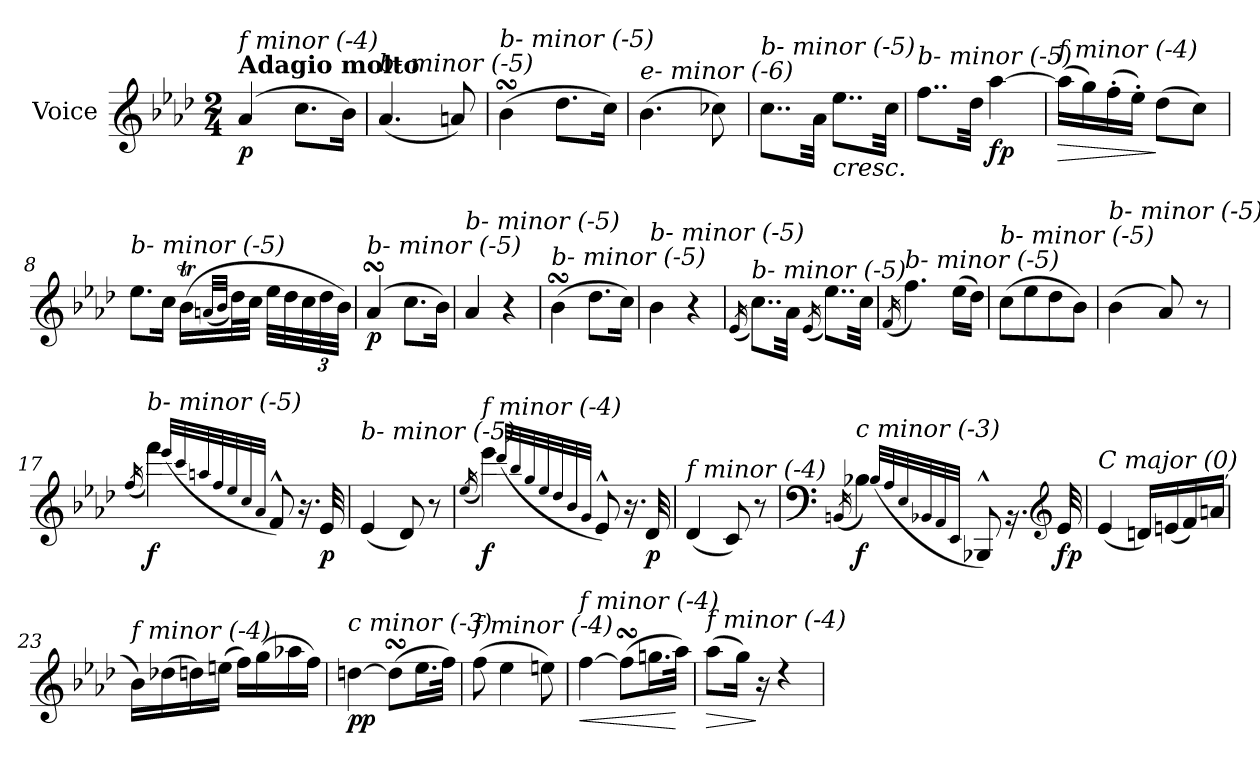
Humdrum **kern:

**kern	**dynam
*part1	*part1
*staff1	*staff1
*I"Voice	*
*I'V	*
*clefG2	*
*k[b-e-a-d-]	*
*A-:	*
*M2/4	*
*MM30	*
=1	=1
!LO:TX:a:B:t=Adagio molto	!
!LO:TX:i:t=f minor (-4)	!
!	!LO:DY:b
(>4a-/	p
8.cc\L	.
16b-\Jk)	.
=2	=2
!LO:TX:i:t=b- minor (-5)	!
(<4.a-/	.
8an/)	.
=3	=3
!LO:TX:i:t=b- minor (-5)	!
(>4b-sSSS\	.
8.dd-\L	.
16cc\Jk)	.
=4	=4
!LO:TX:i:t=e- minor (-6)	!
(>4.b-\	.
8cc-Xi\)	.
=5	=5
!LO:TX:i:t=b- minor (-5)	!
8..cc\L	.
32a-\Jkk	.
!LO:TX:b:i:t=cresc.	!
8..ee-\L	.
32cc\Jkk	.
=6	=6
!LO:TX:i:t=b- minor (-5)	!
8..ff\L	.
32dd-\Jkk	.
!	!LO:DY:b
[4aa-\	fp
=7	=7
!LO:TX:i:t=f minor (-4)	!
!	!LO:HP:b
(>16aa-\LL]	>
16gg\)	.
(>16ff'>\	.
16ee-'>\JJ)	.
(>8dd-\L	]
8cc\J)	.
!!LO:LB:g=z
=8	=8
!LO:TX:i:t=b- minor (-5)	!
8.ee-\L	.
16cc\Jk	.
(>16b-T\LL	.
(<32qan/LLL	.
32qb-/JJJ	.
32dd-\L)	.
32cc\JJJ	.
32ee-\LLL	.
32dd-\	.
*Xbrackettup	*
48cc\	.
48dd-\	.
48b-\JJJ)	.
=9	=9
!LO:TX:i:t=b- minor (-5)	!
!	!LO:DY:b
(>4a-sSSs/	p
8.cc\L	.
16b-\Jk)	.
=10	=10
!LO:TX:i:t=b- minor (-5)	!
4a-/	.
4r	.
=11	=11
!LO:TX:i:t=b- minor (-5)	!
(>4b-sSSS\	.
8.dd-\L	.
16cc\Jk)	.
=12	=12
!LO:TX:i:t=b- minor (-5)	!
4b-\	.
4r	.
=13	=13
(<16qe-/	.
!LO:TX:i:t=b- minor (-5)	!
8..cc\L)	.
32a-\Jkk	.
(<16qe-/	.
8..ee-\L)	.
32cc\Jkk	.
!!LO:LB:g=z
=14	=14
(<16qf/	.
!LO:TX:i:t=b- minor (-5)	!
4.ff\)	.
(>16ee-\LL	.
16dd-\JJ)	.
=15	=15
!LO:TX:i:t=b- minor (-5)	!
(>8cc\L	.
8ee-\	.
8dd-\	.
8b-\J)	.
=16	=16
!LO:TX:i:t=b- minor (-5)	!
(>4b-\	.
8a-/)	.
8r	.
=17	=17
(<16qff/	.
!LO:TX:i:t=b- minor (-5)	!
!	!LO:DY:b
4fff\)	f
(<32qeee-/LLL	.
32qccc/	.
32qaan/	.
32qff/	.
32qee-/	.
32qcc/	.
32qa-/JJJ	.
8f^^</)	.
16.r	.
!	!LO:DY:b
32e-/	p
=18	=18
!LO:TX:i:t=b- minor (-5)	!
(<4e-/	.
8d-/)	.
8r	.
!!LO:LB:g=z
=19	=19
(<16qee-/	.
!LO:TX:i:t=f minor (-4)	!
!	!LO:DY:b
4eee-\)	f
(<32qddd-/LLL	.
32qbb-/	.
32qgg/	.
32qee-/	.
32qdd-/	.
32qb-/	.
32qg/JJJ	.
8e-^^</)	.
16.r	.
!	!LO:DY:b
32d-/	p
=20	=20
!LO:TX:i:t=f minor (-4)	!
(<4d-/	.
8c/)	.
8r	.
=21	=21
*clefF4	*
(<16qBBni/	.
!LO:TX:i:t=c minor (-3)	!
!	!LO:DY:b
4B-Xi\)	f
(<32qB-i/LLL	.
32qA-/	.
32qE-/	.
32qBB-i/	.
32qAA-/	.
32qEE-/JJJ	.
8BBB-X^^<i/)	.
16.rBB	.
*clefG2	*
!	!LO:DY:b
32e-/	fp
=22	=22
!LO:TX:i:t=C major (0)	!
(<4e-/	.
16dn/LL)	.
(<16en/	.
16f/)	.
(>16an/JJ	.
!!LO:LB:g=z
=23	=23
!LO:TX:i:t=f minor (-4)	!
16b-\LL)	.
(>16dd-Xi\	.
16ddn\)	.
(>16een\JJ	.
16ff\LL)	.
(>16gg\	.
16aa-X\	.
16ff\JJ)	.
=24	=24
!LO:TX:i:t=c minor (-3)	!
!	!LO:DY:b
[4ddn\	pp
(>8ddsSsS\L]	.
16.ee-\L	.
32ff\JJk)	.
=25	=25
!LO:TX:i:t=f minor (-4)	!
(>8ff\	.
4ee-\	.
8een\)	.
=26	=26
!LO:TX:i:t=f minor (-4)	!
!	!LO:HP:b
[4ff\	<
(>8ffsSSS\L]	.
16.ggn\L	.
32aa-\JJk)	[
=27	=27
!LO:TX:i:t=f minor (-4)	!
!	!LO:HP:b
(>8aa-\L	>
16gg\Jk)	.
16r	]
4rdd	.
=	=
*-	*-
